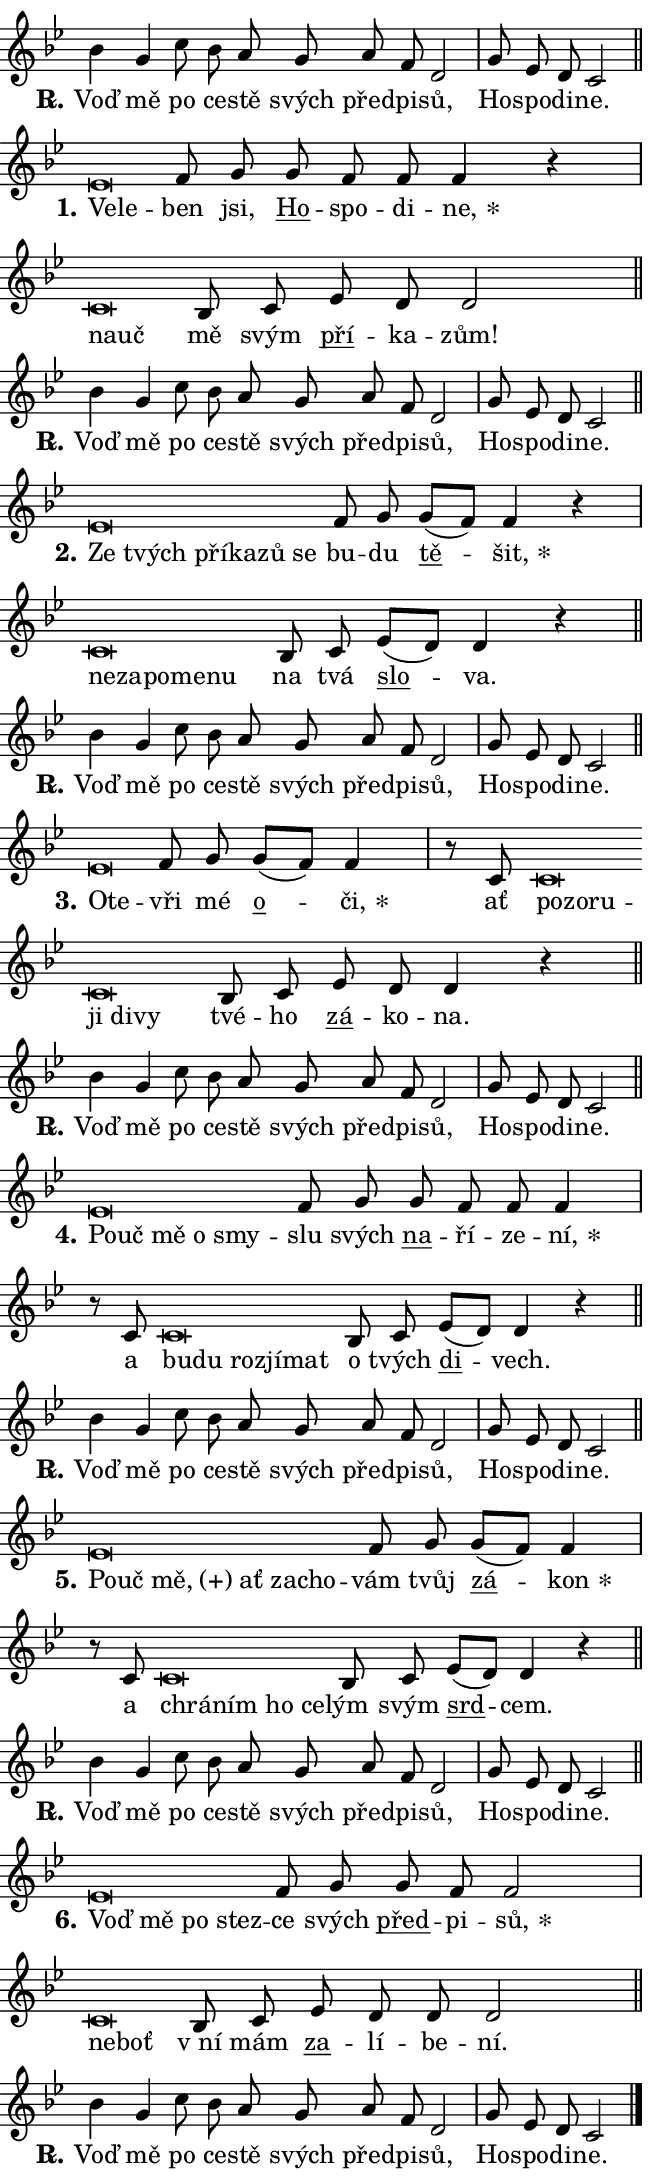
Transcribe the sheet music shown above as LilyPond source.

\version "2.24.0"
\header { tagline = "" }
\paper {
  indent = 0\cm
  top-margin = 0\cm
  right-margin = 0.13\cm % to fit lyric hyphens
  bottom-margin = 0\cm
  left-margin = 0\cm
  paper-width = 11\cm
  page-breaking = #ly:one-page-breaking
  system-system-spacing.basic-distance = #11
  score-system-spacing.basic-distance = #11
  ragged-last = ##f
}


%% Author: Thomas Morley
%% https://lists.gnu.org/archive/html/lilypond-user/2020-05/msg00002.html
#(define (line-position grob)
"Returns position of @var[grob} in current system:
   @code{'start}, if at first time-step
   @code{'end}, if at last time-step
   @code{'middle} otherwise
"
  (let* ((col (ly:item-get-column grob))
         (ln (ly:grob-object col 'left-neighbor))
         (rn (ly:grob-object col 'right-neighbor))
         (col-to-check-left (if (ly:grob? ln) ln col))
         (col-to-check-right (if (ly:grob? rn) rn col))
         (break-dir-left
           (and
             (ly:grob-property col-to-check-left 'non-musical #f)
             (ly:item-break-dir col-to-check-left)))
         (break-dir-right
           (and
             (ly:grob-property col-to-check-right 'non-musical #f)
             (ly:item-break-dir col-to-check-right))))
        (cond ((eqv? 1 break-dir-left) 'start)
              ((eqv? -1 break-dir-right) 'end)
              (else 'middle))))

#(define (tranparent-at-line-position vctor)
  (lambda (grob)
  "Relying on @code{line-position} select the relevant enry from @var{vctor}.
Used to determine transparency,"
    (case (line-position grob)
      ((end) (not (vector-ref vctor 0)))
      ((middle) (not (vector-ref vctor 1)))
      ((start) (not (vector-ref vctor 2))))))

noteHeadBreakVisibility =
#(define-music-function (break-visibility)(vector?)
"Makes @code{NoteHead}s transparent relying on @var{break-visibility}"
#{
  \override NoteHead.transparent =
    #(tranparent-at-line-position break-visibility)
#})

#(define delete-ledgers-for-transparent-note-heads
  (lambda (grob)
    "Reads whether a @code{NoteHead} is transparent.
If so this @code{NoteHead} is removed from @code{'note-heads} from
@var{grob}, which is supposed to be @code{LedgerLineSpanner}.
As a result ledgers are not printed for this @code{NoteHead}"
    (let* ((nhds-array (ly:grob-object grob 'note-heads))
           (nhds-list
             (if (ly:grob-array? nhds-array)
                 (ly:grob-array->list nhds-array)
                 '()))
           ;; Relies on the transparent-property being done before
           ;; Staff.LedgerLineSpanner.after-line-breaking is executed.
           ;; This is fragile ...
           (to-keep
             (remove
               (lambda (nhd)
                 (ly:grob-property nhd 'transparent #f))
               nhds-list)))
      ;; TODO find a better method to iterate over grob-arrays, similiar
      ;; to filter/remove etc for lists
      ;; For now rebuilt from scratch
      (set! (ly:grob-object grob 'note-heads)  '())
      (for-each
        (lambda (nhd)
          (ly:pointer-group-interface::add-grob grob 'note-heads nhd))
        to-keep))))

squashNotes = {
  \override NoteHead.X-extent = #'(-0.2 . 0.2)
  \override NoteHead.Y-extent = #'(-0.75 . 0)
  \override NoteHead.stencil =
    #(lambda (grob)
       (let ((pos (ly:grob-property grob 'staff-position)))
         (begin
           (if (< pos -7) (display "ERROR: Lower brevis then expected\n") (display ""))
           (if (<= pos -6) ly:text-interface::print ly:note-head::print))))
}
unSquashNotes = {
  \revert NoteHead.X-extent
  \revert NoteHead.Y-extent
  \revert NoteHead.stencil
}

hideNotes = \noteHeadBreakVisibility #begin-of-line-visible
unHideNotes = \noteHeadBreakVisibility #all-visible

% work-around for resetting accidentals
% https://lilypond.org/doc/v2.23/Documentation/notation/displaying-rhythms#unmetered-music
cadenzaMeasure = {
  \cadenzaOff
  \partial 1024 s1024
  \cadenzaOn
}

#(define-markup-command (accent layout props text) (markup?)
  "Underline accented syllable"
  (interpret-markup layout props
    #{\markup \override #'(offset . 4.3) \underline { #text }#}))

responsum = \markup \concat {
  "R" \hspace #-1.05 \path #0.1 #'((moveto 0 0.07) (lineto 0.9 0.8)) \hspace #0.05 "."
}

spaceSize = #0.6828661417322834 % exact space size for TeX Gyre Schola

\layout {
  \context {
    \Staff
    \remove "Time_signature_engraver"
    \override LedgerLineSpanner.after-line-breaking = #delete-ledgers-for-transparent-note-heads
  }
  \context {
    \Lyrics {
      \override LyricSpace.minimum-distance = \spaceSize
      \override LyricText.font-name = #"TeX Gyre Schola"
      \override LyricText.font-size = 1
      \override StanzaNumber.font-name = #"TeX Gyre Schola Bold"
      \override StanzaNumber.font-size = 1
    }
  }
  \context {
    \Score 
    \override NoteHead.text =
      #(lambda (grob) 
        (let ((pos (ly:grob-property grob 'staff-position)))
          #{\markup {
            \combine
              \halign #-0.55 \raise #(if (= pos -6) 0 0.5) \override #'(thickness . 2) \draw-line #'(3.2 . 0)
              \musicglyph "noteheads.sM1"
          }#}))
  }
}

% magnetic-lyrics.ily
%
%   written by
%     Jean Abou Samra <jean@abou-samra.fr>
%     Werner Lemberg <wl@gnu.org>
%
%   adapted by
%     Jiri Hon <jiri.hon@gmail.com>
%
% Version 2022-Apr-15

% https://www.mail-archive.com/lilypond-user@gnu.org/msg149350.html

#(define (Left_hyphen_pointer_engraver context)
   "Collect syllable-hyphen-syllable occurrences in lyrics and store
them in properties.  This engraver only looks to the left.  For
example, if the lyrics input is @code{foo -- bar}, it does the
following.

@itemize @bullet
@item
Set the @code{text} property of the @code{LyricHyphen} grob between
@q{foo} and @q{bar} to @code{foo}.

@item
Set the @code{left-hyphen} property of the @code{LyricText} grob with
text @q{foo} to the @code{LyricHyphen} grob between @q{foo} and
@q{bar}.
@end itemize

Use this auxiliary engraver in combination with the
@code{lyric-@/text::@/apply-@/magnetic-@/offset!} hook."
   (let ((hyphen #f)
         (text #f))
     (make-engraver
      (acknowledgers
       ((lyric-syllable-interface engraver grob source-engraver)
        (set! text grob)))
      (end-acknowledgers
       ((lyric-hyphen-interface engraver grob source-engraver)
        ;(when (not (grob::has-interface grob 'lyric-space-interface))
          (set! hyphen grob)));)
      ((stop-translation-timestep engraver)
       (when (and text hyphen)
         (ly:grob-set-object! text 'left-hyphen hyphen))
       (set! text #f)
       (set! hyphen #f)))))

#(define (lyric-text::apply-magnetic-offset! grob)
   "If the space between two syllables is less than the value in
property @code{LyricText@/.details@/.squash-threshold}, move the right
syllable to the left so that it gets concatenated with the left
syllable.

Use this function as a hook for
@code{LyricText@/.after-@/line-@/breaking} if the
@code{Left_@/hyphen_@/pointer_@/engraver} is active."
   (let ((hyphen (ly:grob-object grob 'left-hyphen #f)))
     (when hyphen
       (let ((left-text (ly:spanner-bound hyphen LEFT)))
         (when (grob::has-interface left-text 'lyric-syllable-interface)
           (let* ((common (ly:grob-common-refpoint grob left-text X))
                  (this-x-ext (ly:grob-extent grob common X))
                  (left-x-ext
                   (begin
                     ;; Trigger magnetism for left-text.
                     (ly:grob-property left-text 'after-line-breaking)
                     (ly:grob-extent left-text common X)))
                  ;; `delta` is the gap width between two syllables.
                  (delta (- (interval-start this-x-ext)
                            (interval-end left-x-ext)))
                  (details (ly:grob-property grob 'details))
                  (threshold (assoc-get 'squash-threshold details 0.2)))
             (when (< delta threshold)
               (let* (;; We have to manipulate the input text so that
                      ;; ligatures crossing syllable boundaries are not
                      ;; disabled.  For languages based on the Latin
                      ;; script this is essentially a beautification.
                      ;; However, for non-Western scripts it can be a
                      ;; necessity.
                      (lt (ly:grob-property left-text 'text))
                      (rt (ly:grob-property grob 'text))
                      (is-space (grob::has-interface hyphen 'lyric-space-interface))
                      (space (if is-space " " ""))
                      (extra-delta (if is-space spaceSize 0))
                      ;; Append new syllable.
                      (ltrt-space (if (and (string? lt) (string? rt))
                                (string-append lt space rt)
                                (make-concat-markup (list lt space rt))))
                      ;; Right-align `ltrt` to the right side.
                      (ltrt-space-markup (grob-interpret-markup
                               grob
                               (make-translate-markup
                                (cons (interval-length this-x-ext) 0)
                                (make-right-align-markup ltrt-space)))))
                 (begin
                   ;; Don't print `left-text`.
                   (ly:grob-set-property! left-text 'stencil #f)
                   ;; Set text and stencil (which holds all collected
                   ;; syllables so far) and shift it to the left.
                   (ly:grob-set-property! grob 'text ltrt-space)
                   (ly:grob-set-property! grob 'stencil ltrt-space-markup)
                   (ly:grob-translate-axis! grob (- (- delta extra-delta)) X))))))))))


#(define (lyric-hyphen::displace-bounds-first grob)
   ;; Make very sure this callback isn't triggered too early.
   (let ((left (ly:spanner-bound grob LEFT))
         (right (ly:spanner-bound grob RIGHT)))
     (ly:grob-property left 'after-line-breaking)
     (ly:grob-property right 'after-line-breaking)
     (ly:lyric-hyphen::print grob)))

squashThreshold = #0.4

\layout {
  \context {
    \Lyrics
    \consists #Left_hyphen_pointer_engraver
    \override LyricText.after-line-breaking =
      #lyric-text::apply-magnetic-offset!
    \override LyricHyphen.stencil = #lyric-hyphen::displace-bounds-first
    \override LyricText.details.squash-threshold = \squashThreshold
    \override LyricHyphen.minimum-distance = 0
    \override LyricHyphen.minimum-length = \squashThreshold
  }
}

squashText = \override LyricText.details.squash-threshold = 9999
unSquashText = \override LyricText.details.squash-threshold = \squashThreshold

leftText = \override LyricText.self-alignment-X = #LEFT
unLeftText = \revert LyricText.self-alignment-X

starOffset = #(lambda (grob) 
                (let ((x_offset (ly:self-alignment-interface::aligned-on-x-parent grob)))
                  (if (= x_offset 0) 0 (+ x_offset 1.2))))

star = #(define-music-function (syllable)(string?)
"Append star separator at the end of a syllable"
#{
  \once \override LyricText.X-offset = #starOffset
  \lyricmode { \markup {
    #syllable
    \override #'((font-name . "TeX Gyre Schola Bold")) \hspace #0.2 \lower #0.65 \larger "*"
  } }
#})

starAccent = #(define-music-function (syllable)(string?)
"Append star separator at the end of a syllable and make accent"
#{
  \once \override LyricText.X-offset = #starOffset
  \lyricmode { \markup {
    \accent #syllable
    \override #'((font-name . "TeX Gyre Schola Bold")) \hspace #0.2 \lower #0.65 \larger "*"
  } }
#})

breath = #(define-music-function (syllable)(string?)
"Append breathing indicator at the end of a syllable"
#{
  \lyricmode { \markup { #syllable "+" } }
#})

optionalBreath = #(define-music-function (syllable)(string?)
"Append optional breathing indicator at the end of a syllable"
#{
  \lyricmode { \markup { #syllable "(+)" } }
#})


\score {
    <<
        \new Voice = "melody" { \cadenzaOn \key bes \major \relative { bes'4 g c8 bes a \bar "" g a f d2 \cadenzaMeasure \bar "|" g8 es d c2 \cadenzaMeasure \bar "||" \break } }
        \new Lyrics \lyricsto "melody" { \lyricmode { \set stanza = \responsum
Voď mě po ce -- stě svých před -- pi -- sů, Ho -- spo -- di -- ne. } }
    >>
    \layout {}
}

\score {
    <<
        \new Voice = "melody" { \cadenzaOn \key bes \major \relative { \squashNotes es'\breve*1/16 \hideNotes \breve*1/16 \bar "" \unHideNotes \unSquashNotes f8 g \bar "" g f f f4 r \cadenzaMeasure \bar "|" \squashNotes c\breve*1/16 \hideNotes \breve*1/16 \bar "" \unHideNotes \unSquashNotes bes8 c \bar "" es d d2 \cadenzaMeasure \bar "||" \break } }
        \new Lyrics \lyricsto "melody" { \lyricmode { \set stanza = "1."
\leftText Ve -- \squashText le -- \unLeftText \unSquashText ben jsi, \markup \accent Ho -- spo -- di -- \star ne, \leftText na -- \squashText uč \unLeftText \unSquashText mě svým \markup \accent pří -- ka -- zům! } }
    >>
    \layout {}
}

\score {
    <<
        \new Voice = "melody" { \cadenzaOn \key bes \major \relative { bes'4 g c8 bes a \bar "" g a f d2 \cadenzaMeasure \bar "|" g8 es d c2 \cadenzaMeasure \bar "||" \break } }
        \new Lyrics \lyricsto "melody" { \lyricmode { \set stanza = \responsum
Voď mě po ce -- stě svých před -- pi -- sů, Ho -- spo -- di -- ne. } }
    >>
    \layout {}
}

\score {
    <<
        \new Voice = "melody" { \cadenzaOn \key bes \major \relative { \squashNotes es'\breve*1/16 \hideNotes \breve*1/16 \bar "" \breve*1/16 \bar "" \breve*1/16 \bar "" \breve*1/16 \breve*1/16 \bar "" \unHideNotes \unSquashNotes f8 g \bar "" g[( f)] f4 r \cadenzaMeasure \bar "|" \squashNotes c\breve*1/16 \hideNotes \breve*1/16 \bar "" \breve*1/16 \bar "" \breve*1/16 \breve*1/16 \bar "" \unHideNotes \unSquashNotes bes8 c \bar "" es[( d)] d4 r \cadenzaMeasure \bar "||" \break } }
        \new Lyrics \lyricsto "melody" { \lyricmode { \set stanza = "2."
\leftText Ze \squashText tvých pří -- ka -- zů se \unLeftText \unSquashText bu -- du \markup \accent tě -- \star šit, \leftText ne -- \squashText za -- po -- me -- nu \unLeftText \unSquashText na tvá \markup \accent slo -- va. } }
    >>
    \layout {}
}

\score {
    <<
        \new Voice = "melody" { \cadenzaOn \key bes \major \relative { bes'4 g c8 bes a \bar "" g a f d2 \cadenzaMeasure \bar "|" g8 es d c2 \cadenzaMeasure \bar "||" \break } }
        \new Lyrics \lyricsto "melody" { \lyricmode { \set stanza = \responsum
Voď mě po ce -- stě svých před -- pi -- sů, Ho -- spo -- di -- ne. } }
    >>
    \layout {}
}

\score {
    <<
        \new Voice = "melody" { \cadenzaOn \key bes \major \relative { \squashNotes es'\breve*1/16 \hideNotes \breve*1/16 \bar "" \unHideNotes \unSquashNotes f8 g \bar "" g[( f)] f4 \cadenzaMeasure \bar "|" r8 c8 \squashNotes c\breve*1/16 \hideNotes \breve*1/16 \bar "" \breve*1/16 \bar "" \breve*1/16 \bar "" \breve*1/16 \breve*1/16 \bar "" \unHideNotes \unSquashNotes bes8 c \bar "" es d d4 r \cadenzaMeasure \bar "||" \break } }
        \new Lyrics \lyricsto "melody" { \lyricmode { \set stanza = "3."
\leftText O -- \squashText te -- \unLeftText \unSquashText vři mé \markup \accent o -- \star či, ať \leftText po -- \squashText zo -- ru -- ji di -- vy \unLeftText \unSquashText tvé -- ho \markup \accent zá -- ko -- na. } }
    >>
    \layout {}
}

\score {
    <<
        \new Voice = "melody" { \cadenzaOn \key bes \major \relative { bes'4 g c8 bes a \bar "" g a f d2 \cadenzaMeasure \bar "|" g8 es d c2 \cadenzaMeasure \bar "||" \break } }
        \new Lyrics \lyricsto "melody" { \lyricmode { \set stanza = \responsum
Voď mě po ce -- stě svých před -- pi -- sů, Ho -- spo -- di -- ne. } }
    >>
    \layout {}
}

\score {
    <<
        \new Voice = "melody" { \cadenzaOn \key bes \major \relative { \squashNotes es'\breve*1/16 \hideNotes \breve*1/16 \bar "" \breve*1/16 \bar "" \breve*1/16 \breve*1/16 \bar "" \unHideNotes \unSquashNotes f8 g \bar "" g f f f4 \cadenzaMeasure \bar "|" r8 c8 \squashNotes c\breve*1/16 \hideNotes \breve*1/16 \bar "" \breve*1/16 \bar "" \breve*1/16 \breve*1/16 \bar "" \unHideNotes \unSquashNotes bes8 c \bar "" es[( d)] d4 r \cadenzaMeasure \bar "||" \break } }
        \new Lyrics \lyricsto "melody" { \lyricmode { \set stanza = "4."
\leftText Po -- \squashText uč mě o smy -- \unLeftText \unSquashText slu svých \markup \accent na -- ří -- ze -- \star ní, a \leftText bu -- \squashText du roz -- jí -- mat \unLeftText \unSquashText o tvých \markup \accent di -- vech. } }
    >>
    \layout {}
}

\score {
    <<
        \new Voice = "melody" { \cadenzaOn \key bes \major \relative { bes'4 g c8 bes a \bar "" g a f d2 \cadenzaMeasure \bar "|" g8 es d c2 \cadenzaMeasure \bar "||" \break } }
        \new Lyrics \lyricsto "melody" { \lyricmode { \set stanza = \responsum
Voď mě po ce -- stě svých před -- pi -- sů, Ho -- spo -- di -- ne. } }
    >>
    \layout {}
}

\score {
    <<
        \new Voice = "melody" { \cadenzaOn \key bes \major \relative { \squashNotes es'\breve*1/16 \hideNotes \breve*1/16 \bar "" \breve*1/16 \bar "" \breve*1/16 \bar "" \breve*1/16 \breve*1/16 \bar "" \unHideNotes \unSquashNotes f8 g \bar "" g[( f)] f4 \cadenzaMeasure \bar "|" r8 c8 \squashNotes c\breve*1/16 \hideNotes \breve*1/16 \bar "" \breve*1/16 \breve*1/16 \bar "" \unHideNotes \unSquashNotes bes8 c \bar "" es[( d)] d4 r \cadenzaMeasure \bar "||" \break } }
        \new Lyrics \lyricsto "melody" { \lyricmode { \set stanza = "5."
\leftText Po -- \squashText uč \optionalBreath mě, ať za -- cho -- \unLeftText \unSquashText vám tvůj \markup \accent zá -- \star kon a \leftText chrá -- \squashText ním ho ce -- \unLeftText \unSquashText lým svým \markup \accent srd -- cem. } }
    >>
    \layout {}
}

\score {
    <<
        \new Voice = "melody" { \cadenzaOn \key bes \major \relative { bes'4 g c8 bes a \bar "" g a f d2 \cadenzaMeasure \bar "|" g8 es d c2 \cadenzaMeasure \bar "||" \break } }
        \new Lyrics \lyricsto "melody" { \lyricmode { \set stanza = \responsum
Voď mě po ce -- stě svých před -- pi -- sů, Ho -- spo -- di -- ne. } }
    >>
    \layout {}
}

\score {
    <<
        \new Voice = "melody" { \cadenzaOn \key bes \major \relative { \squashNotes es'\breve*1/16 \hideNotes \breve*1/16 \bar "" \breve*1/16 \breve*1/16 \bar "" \unHideNotes \unSquashNotes f8 g \bar "" g f f2 \cadenzaMeasure \bar "|" \squashNotes c\breve*1/16 \hideNotes \breve*1/16 \bar "" \unHideNotes \unSquashNotes bes8 c \bar "" es d d d2 \cadenzaMeasure \bar "||" \break } }
        \new Lyrics \lyricsto "melody" { \lyricmode { \set stanza = "6."
\leftText Voď \squashText mě po stez -- \unLeftText \unSquashText ce svých \markup \accent před -- pi -- \star sů, \leftText ne -- \squashText boť \unLeftText \unSquashText "v ní" mám \markup \accent za -- lí -- be -- ní. } }
    >>
    \layout {}
}

\score {
    <<
        \new Voice = "melody" { \cadenzaOn \key bes \major \relative { bes'4 g c8 bes a \bar "" g a f d2 \cadenzaMeasure \bar "|" g8 es d c2 \cadenzaMeasure \bar "||" \break } \bar "|." }
        \new Lyrics \lyricsto "melody" { \lyricmode { \set stanza = \responsum
Voď mě po ce -- stě svých před -- pi -- sů, Ho -- spo -- di -- ne. } }
    >>
    \layout {}
}
